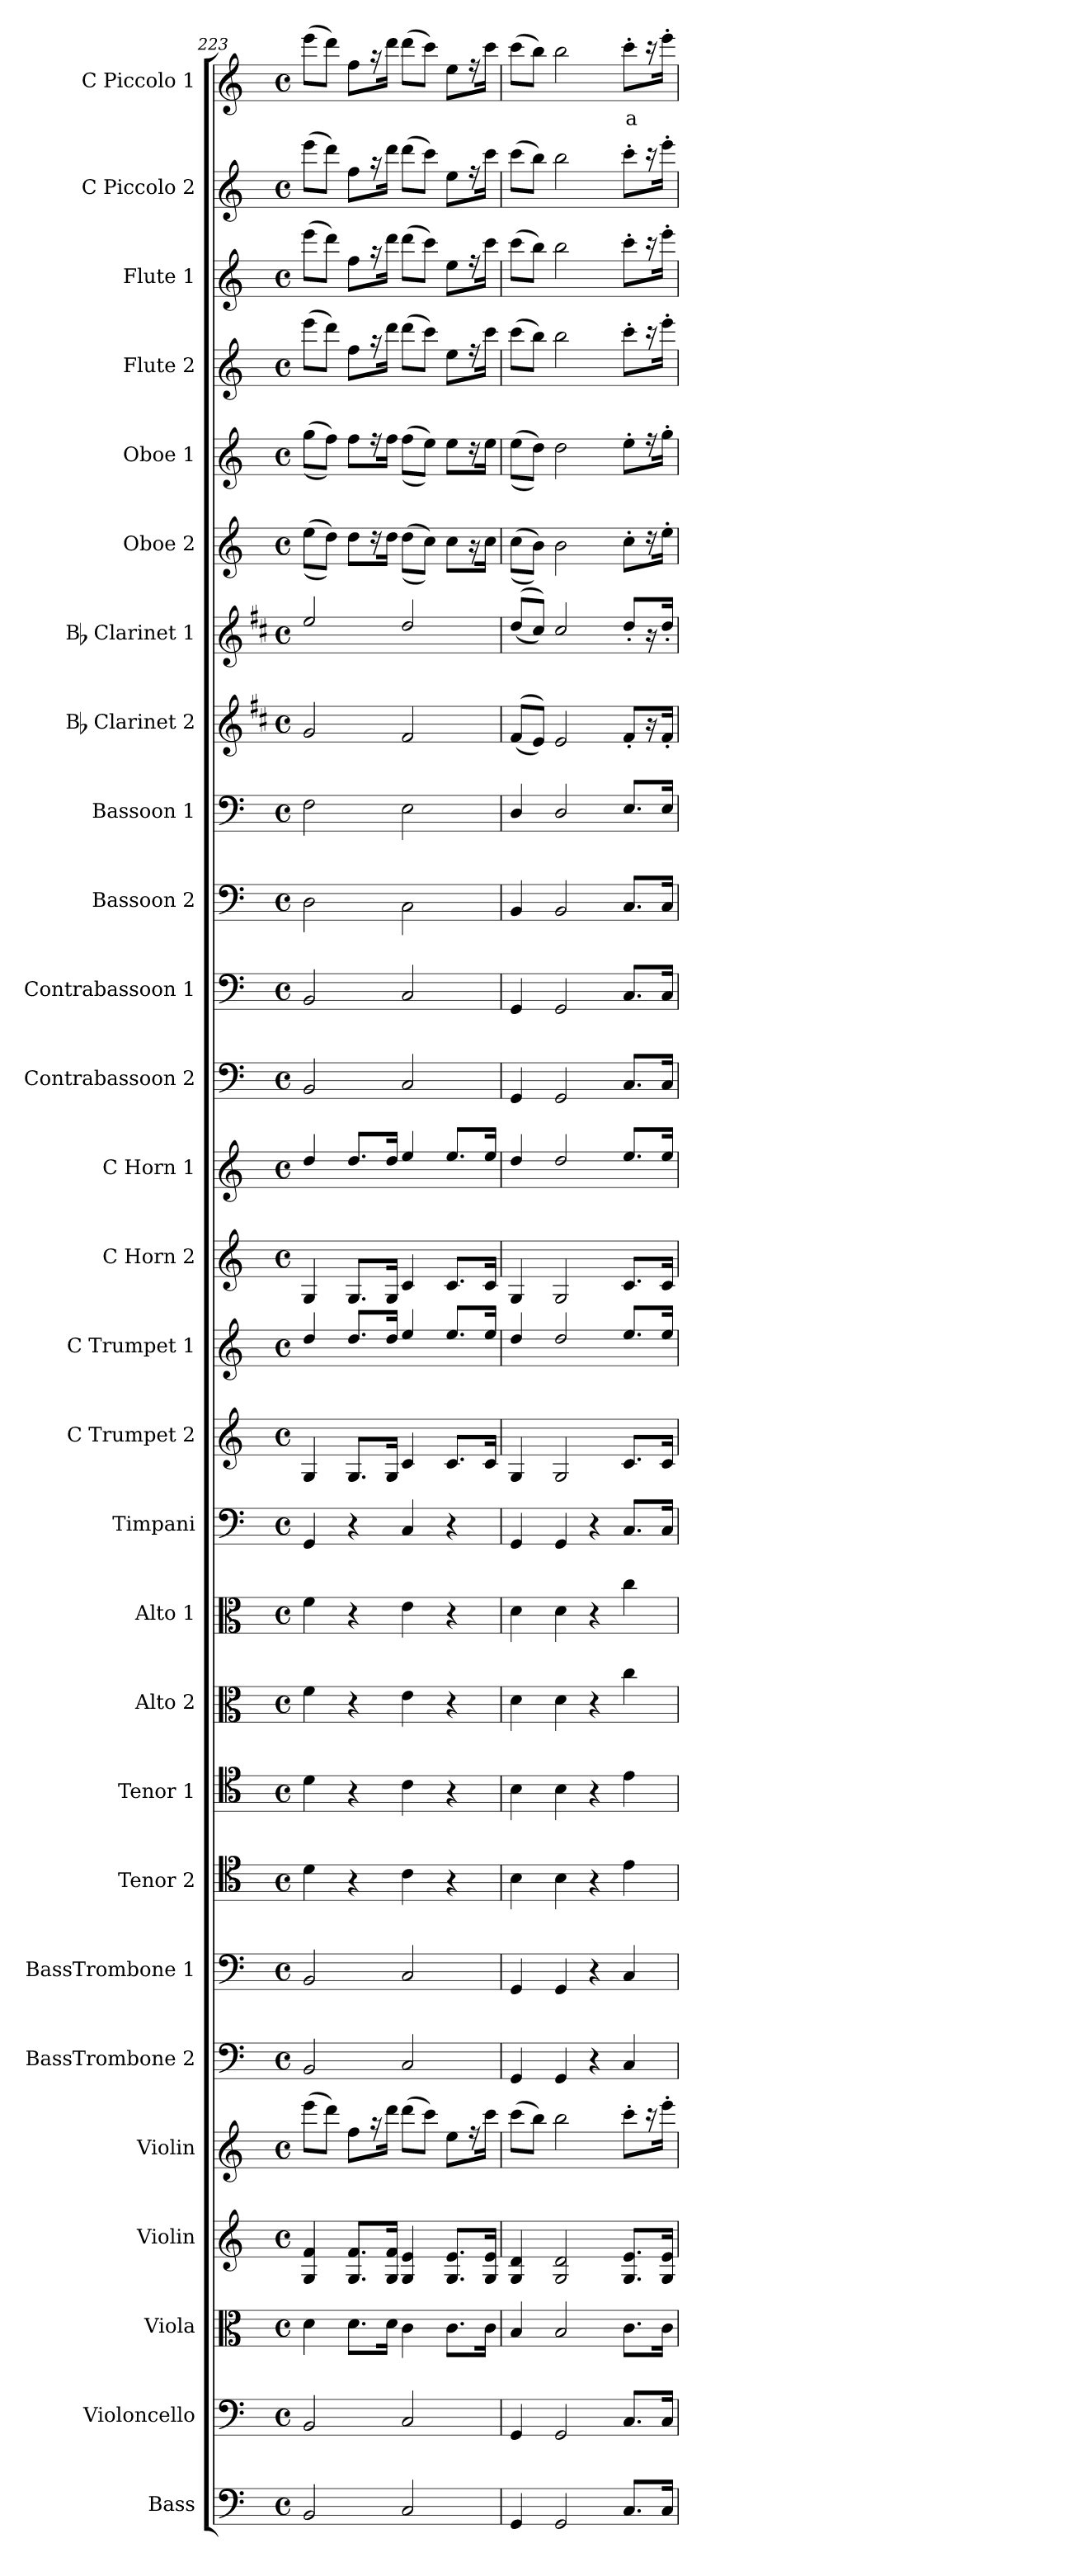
**kern	**kern	**kern	**kern	**kern	**kern	**kern	**kern	**kern	**kern	**kern	**kern	**kern	**kern	**kern	**kern	**kern	**kern	**kern	**kern	**kern	**kern	**kern	**kern	**kern	**kern	**kern	**kern	**text
*part28	*part27	*part26	*part25	*part24	*part23	*part22	*part21	*part20	*part19	*part18	*part17	*part16	*part15	*part14	*part13	*part12	*part11	*part10	*part9	*part8	*part7	*part6	*part5	*part4	*part3	*part2	*part1	*part1
*staff28	*staff27	*staff26	*staff25	*staff24	*staff23	*staff22	*staff21	*staff20	*staff19	*staff18	*staff17	*staff16	*staff15	*staff14	*staff13	*staff12	*staff11	*staff10	*staff9	*staff8	*staff7	*staff6	*staff5	*staff4	*staff3	*staff2	*staff1	*staff1
*I"Bass	*I"Violoncello	*I"Viola	*I"Violin	*I"Violin	*I"BassTrombone 2	*I"BassTrombone 1	*I"Tenor 2	*I"Tenor 1	*I"Alto 2	*I"Alto 1	*I"Timpani	*I"C Trumpet 2	*I"C Trumpet 1	*I"C Horn 2	*I"C Horn 1	*I"Contrabassoon 2	*I"Contrabassoon 1	*I"Bassoon 2	*I"Bassoon 1	*I"Bb Clarinet 2	*I"Bb Clarinet 1	*I"Oboe 2	*I"Oboe 1	*I"Flute 2	*I"Flute 1	*I"C Piccolo 2	*I"C Piccolo 1	*
*I'B	*I'Vc	*I'Vla	*I'Vln	*I'Vln	*I'BTrb 2	*I'BTrb 1	*I'T 2	*I'T 1	*I'A 2	*I'A 1	*I'Timp	*I'Tpt 2	*I'Tpt 1	*I'Hn 2	*I'Hn 1	*I'C Bsn 2	*I'C Bsn 1	*I'Bsn 2	*I'Bsn 1	*I'Cl 2	*I'Cl 1	*I'Ob 2	*I'Ob 1	*I'Fl 2	*I'Fl 1	*I'Picc 2	*I'Picc 1	*
*clefF4	*clefF4	*clefC3	*clefG2	*clefG2	*clefF4	*clefF4	*clefC4	*clefC4	*clefC3	*clefC3	*clefF4	*clefG2	*clefG2	*clefG2	*clefG2	*clefF4	*clefF4	*clefF4	*clefF4	*clefG2	*clefG2	*clefG2	*clefG2	*clefG2	*clefG2	*clefG2	*clefG2	*
*ITrd7c12	*	*	*	*	*	*	*	*	*	*	*	*	*	*ITrd7c12	*ITrd7c12	*ITrd7c12	*ITrd7c12	*	*	*ITrd1c2	*ITrd1c2	*	*	*	*	*ITrd-7c-12	*ITrd-7c-12	*
*k[]	*k[]	*k[]	*k[]	*k[]	*k[]	*k[]	*k[]	*k[]	*k[]	*k[]	*k[]	*k[]	*k[]	*k[]	*k[]	*k[]	*k[]	*k[]	*k[]	*k[]	*k[]	*k[]	*k[]	*k[]	*k[]	*k[]	*k[]	*
*M4/4	*M4/4	*M4/4	*M4/4	*M4/4	*M4/4	*M4/4	*M4/4	*M4/4	*M4/4	*M4/4	*M4/4	*M4/4	*M4/4	*M4/4	*M4/4	*M4/4	*M4/4	*M4/4	*M4/4	*M4/4	*M4/4	*M4/4	*M4/4	*M4/4	*M4/4	*M4/4	*M4/4	*
*met(c)	*met(c)	*met(c)	*met(c)	*met(c)	*met(c)	*met(c)	*met(c)	*met(c)	*met(c)	*met(c)	*met(c)	*met(c)	*met(c)	*met(c)	*met(c)	*met(c)	*met(c)	*met(c)	*met(c)	*met(c)	*met(c)	*met(c)	*met(c)	*met(c)	*met(c)	*met(c)	*met(c)	*
=223	=223	=223	=223	=223	=223	=223	=223	=223	=223	=223	=223	=223	=223	=223	=223	=223	=223	=223	=223	=223	=223	=223	=223	=223	=223	=223	=223	=223
2BBB	2BB	4d	4G/ 4f/	(8eeeL	2BB	2BB	4d	4d	4f	4f	4GG	4G/	4dd/	4GG/	4d/	2BBB	2BBB	2D\	2F\	2f/	2dd/	((8ee\L	((8gg\L	(8eeeL	(8eeeL	(8eeeeL	(8eeeeL	.
.	.	.	.	8dddJ)	.	.	.	.	.	.	.	.	.	.	.	.	.	.	.	.	.	8dd\J))	8ff\J))	8dddJ)	8dddJ)	8ddddJ)	8ddddJ)	.
.	.	8.dL	8.G/ 8.f/L	8ffL	.	.	4r	4r	4r	4r	4r	8.G/L	8.dd/L	8.GG/L	8.d/L	.	.	.	.	.	.	8dd\L	8ff\L	8ffL	8ffL	8fffL	8fffL	.
.	.	.	.	16r	.	.	.	.	.	.	.	.	.	.	.	.	.	.	.	.	.	16r	16r	16r	16r	16r	16r	.
.	.	16dJk	16G/ 16f/Jk	16dddJk	.	.	.	.	.	.	.	16G/Jk	16dd/Jk	16GG/Jk	16d/Jk	.	.	.	.	.	.	16dd\Jk	16ff\Jk	16dddJk	16dddJk	16ddddJk	16ddddJk	.
2CC	2C	4c	4G/ 4e/	(8dddL	2C	2C	4c	4c	4e	4e	4C	4c/	4ee/	4C/	4e/	2CC	2CC	2C\	2E\	2e/	2cc/	((8dd\L	((8ff\L	(8dddL	(8dddL	(8ddddL	(8ddddL	.
.	.	.	.	8cccJ)	.	.	.	.	.	.	.	.	.	.	.	.	.	.	.	.	.	8cc\J))	8ee\J))	8cccJ)	8cccJ)	8ccccJ)	8ccccJ)	.
.	.	8.cL	8.G/ 8.e/L	8eeL	.	.	4r	4r	4r	4r	4r	8.c/L	8.ee/L	8.C/L	8.e/L	.	.	.	.	.	.	8cc\L	8ee\L	8eeL	8eeL	8eeeL	8eeeL	.
.	.	.	.	16r	.	.	.	.	.	.	.	.	.	.	.	.	.	.	.	.	.	16r	16r	16r	16r	16r	16r	.
.	.	16cJk	16G/ 16e/Jk	16cccJk	.	.	.	.	.	.	.	16c/Jk	16ee/Jk	16C/Jk	16e/Jk	.	.	.	.	.	.	16cc\Jk	16ee\Jk	16cccJk	16cccJk	16ccccJk	16ccccJk	.
!!LO:PB:g=z
=224	=224	=224	=224	=224	=224	=224	=224	=224	=224	=224	=224	=224	=224	=224	=224	=224	=224	=224	=224	=224	=224	=224	=224	=224	=224	=224	=224	=224
4GGG	4GG	4B	4G/ 4d/	(8cccL	4GG	4GG	4B	4B	4d	4d	4GG	4G/	4dd/	4GG/	4d/	4GGG	4GGG	4BB/	4D/	((8e/L	((8cc/L	((8cc\L	((8ee\L	(8cccL	(8cccL	(8ccccL	(8ccccL	.
.	.	.	.	8bbJ)	.	.	.	.	.	.	.	.	.	.	.	.	.	.	.	8d/J))	8b/J))	8b\J))	8dd\J))	8bbJ)	8bbJ)	8bbbJ)	8bbbJ)	.
2GGG	2GG	2B	2G/ 2d/	2bb	4GG	4GG	4B	4B	4d	4d	4GG	2G/	2dd/	2GG/	2d/	2GGG	2GGG	2BB/	2D/	2d/	2b/	2b\	2dd\	2bb	2bb	2bbb	2bbb	.
.	.	.	.	.	4r	4r	4r	4r	4r	4r	4r	.	.	.	.	.	.	.	.	.	.	.	.	.	.	.	.	.
!	!	!	!	!	!	!	!	!	!	!	!	!	!	!	!	!	!	!	!	!	!	!	!	!	!	!	!	!LO:LY:b
8.CCL	8.CL	8.cL	8.G/ 8.e/L	8ccc'L	4C	4C	4e	4e	4cc	4cc	8.CL	8.c/L	8.ee/L	8.C/L	8.e/L	8.CCL	8.CCL	8.C/L	8.E/L	8e'/L	8cc'/L	8cc'\L	8ee'\L	8ccc'L	8ccc'L	8cccc'L	8cccc'L	a
.	.	.	.	16r	.	.	.	.	.	.	.	.	.	.	.	.	.	.	.	16r	16r	16r	16r	16r	16r	16r	16r	.
16CCJk	16CJk	16cJk	16G/ 16e/Jk	16eee'Jk	.	.	.	.	.	.	16CJk	16c/Jk	16ee/Jk	16C/Jk	16e/Jk	16CCJk	16CCJk	16C/Jk	16E/Jk	16e'/Jk	16cc'/Jk	16ee'\Jk	16gg'\Jk	16eee'Jk	16eee'Jk	16eeee'Jk	16eeee'Jk	.
=	=	=	=	=	=	=	=	=	=	=	=	=	=	=	=	=	=	=	=	=	=	=	=	=	=	=	=	=
*-	*-	*-	*-	*-	*-	*-	*-	*-	*-	*-	*-	*-	*-	*-	*-	*-	*-	*-	*-	*-	*-	*-	*-	*-	*-	*-	*-	*-
